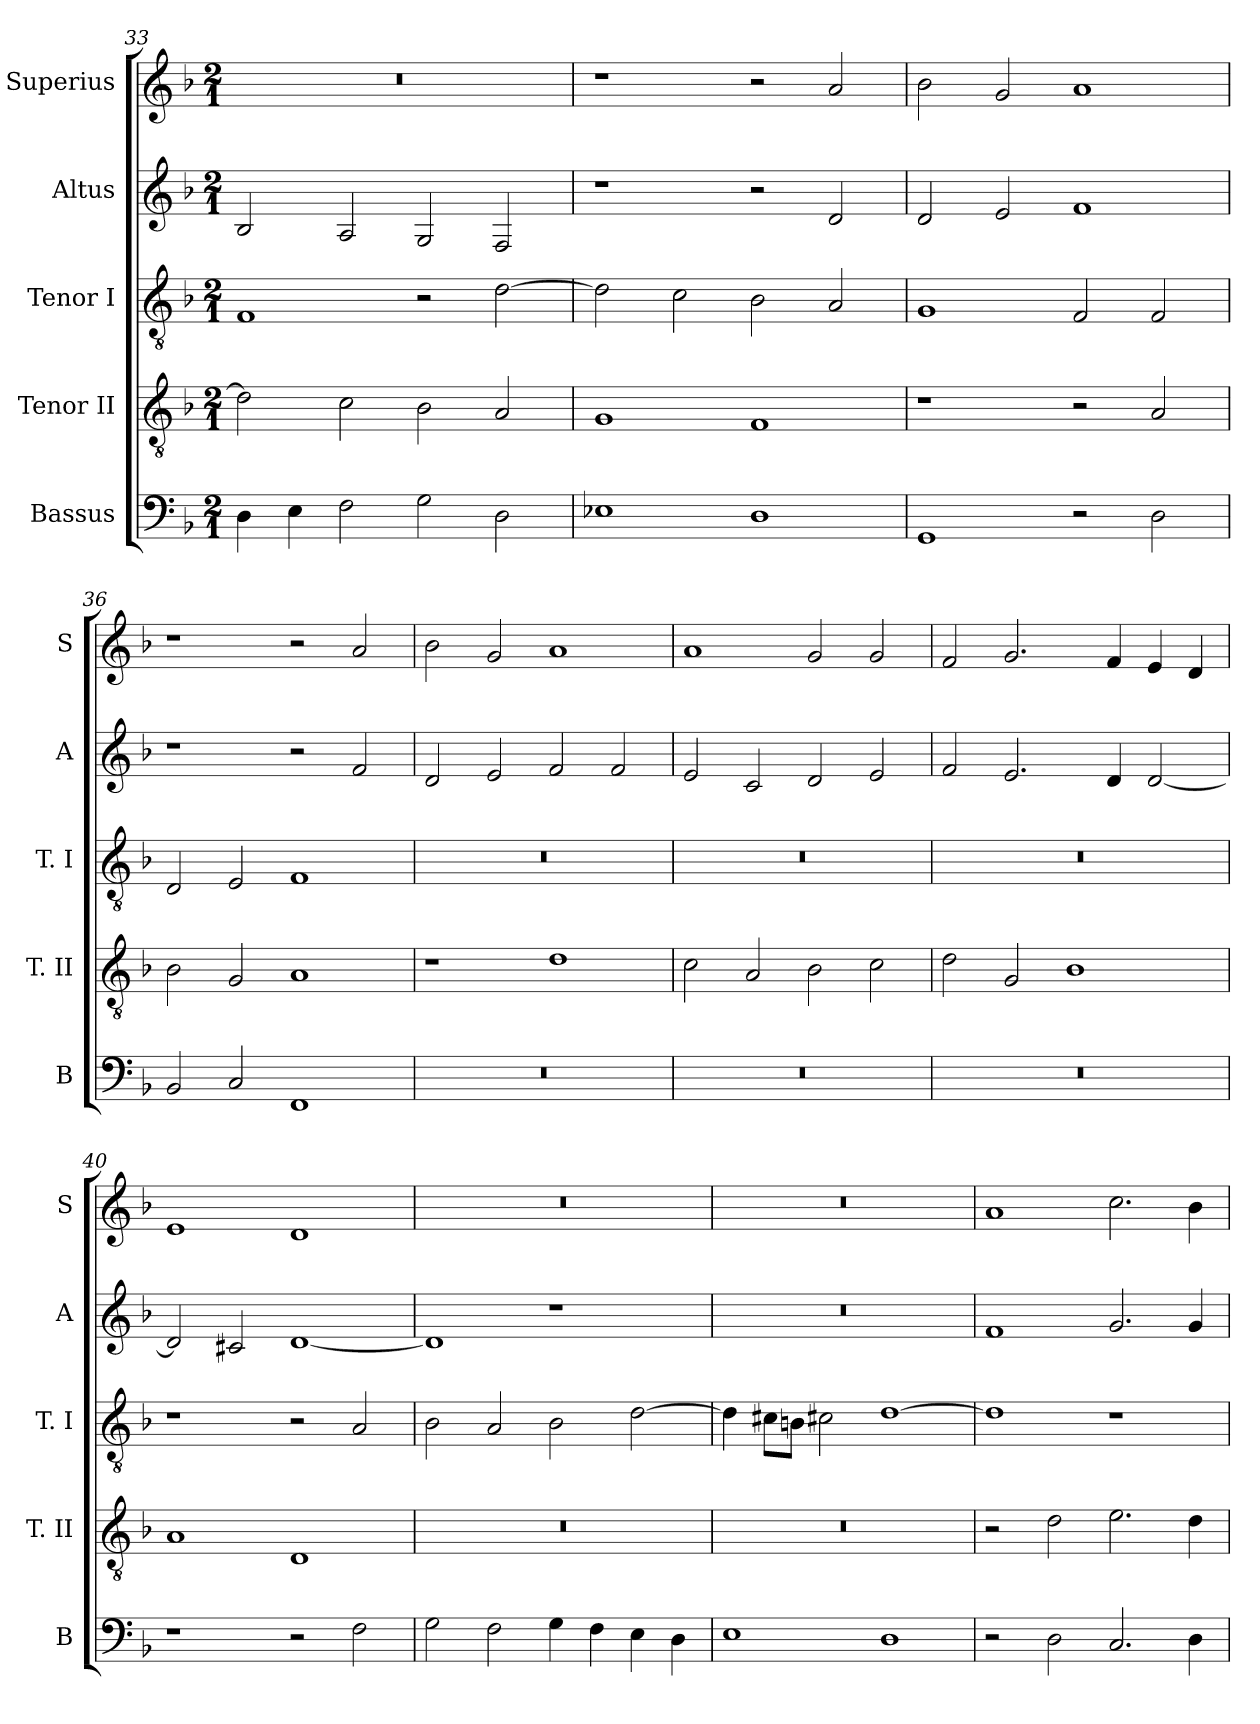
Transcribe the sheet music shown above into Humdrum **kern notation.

**kern	**kern	**kern	**kern	**kern
*part5	*part4	*part3	*part2	*part1
*staff5	*staff4	*staff3	*staff2	*staff1
*I"Bassus	*I"Tenor II	*I"Tenor I	*I"Altus	*I"Superius
*I'B	*I'T. II	*I'T. I	*I'A	*I'S
*clefF4	*clefGv2	*clefGv2	*clefG2	*clefG2
*k[b-]	*k[b-]	*k[b-]	*k[b-]	*k[b-]
*F:	*F:	*F:	*F:	*F:
*M2/1	*M2/1	*M2/1	*M2/1	*M2/1
=33	=33	=33	=33	=33
4D	2d]	1F	2B-	0r
4E	.	.	.	.
2F	2c	.	2A	.
2G	2B-	2r	2G	.
2D	2A	[2d	2F	.
=34	=34	=34	=34	=34
1E-X	1G	2d]	1r	1r
.	.	2c	.	.
1D	1F	2B-	2r	2r
.	.	2A	2d	2a
=35	=35	=35	=35	=35
1GG	1r	1G	2d	2b-
.	.	.	2e	2g
2r	2r	2F	1f	1a
2D	2A	2F	.	.
=36	=36	=36	=36	=36
2BB-	2B-	2D	1r	1r
2C	2G	2E	.	.
1FF	1A	1F	2r	2r
.	.	.	2f	2a
=37	=37	=37	=37	=37
0r	1r	0r	2d	2b-
.	.	.	2e	2g
.	1d	.	2f	1a
.	.	.	2f	.
=38	=38	=38	=38	=38
0r	2c	0r	2e	1a
.	2A	.	2c	.
.	2B-	.	2d	2g
.	2c	.	2e	2g
=39	=39	=39	=39	=39
0r	2d	0r	2f	2f
.	2G	.	2.e	2.g
.	1B-	.	.	.
.	.	.	4d	4f
.	.	.	[2d	4e
.	.	.	.	4d
=40	=40	=40	=40	=40
1r	1A	1r	2d]	1e
.	.	.	2c#X	.
2r	1D	2r	[1d	1d
2F	.	2A	.	.
=41	=41	=41	=41	=41
2G	0r	2B-	1d]	0r
2F	.	2A	.	.
4G	.	2B-	1r	.
4F	.	.	.	.
4E	.	[2d	.	.
4D	.	.	.	.
=42	=42	=42	=42	=42
1E	0r	4d]	0r	0r
.	.	8c#XL	.	.
.	.	8BnJ	.	.
.	.	2c#X	.	.
1D	.	[1d	.	.
=43	=43	=43	=43	=43
2r	2r	1d]	1f	1a
2D	2d	.	.	.
2.C	2.e	1r	2.g	2.cc
4D	4d	.	4g	4b-
=	=	=	=	=
*-	*-	*-	*-	*-
